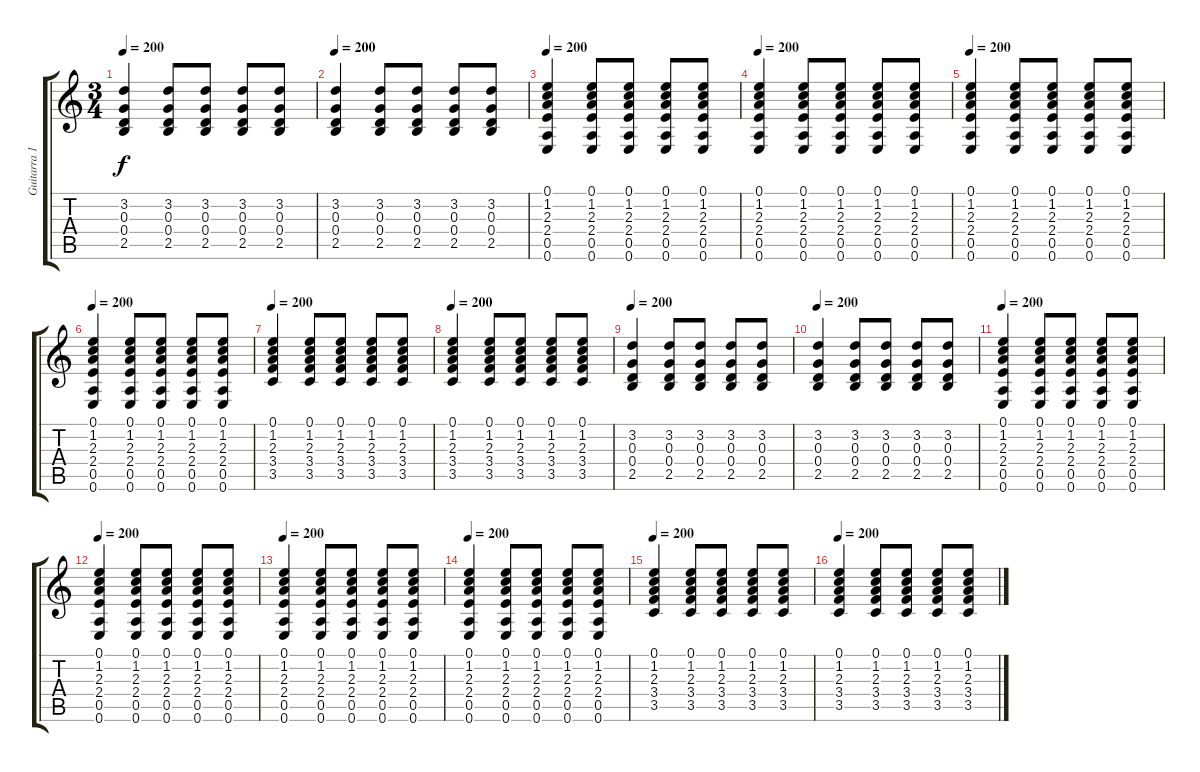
\track ("Guitarra 1" "Guitarra 1") {instrument acousticguitarsteel}
\staff {score tabs}
\tuning (E4 B3 G3 D3 A2 E2) {hide}
\ts (3 4)
\tempo 200
\clef g2
\ks c
(3.2 0.3 0.4 2.5).4{dy f} (3.2 0.3 0.4 2.5).8 (3.2 0.3 0.4 2.5).8 (3.2 0.3 0.4 2.5).8 (3.2 0.3 0.4 2.5).8 |
\tempo 200
(3.2 0.3 0.4 2.5).4 (3.2 0.3 0.4 2.5).8 (3.2 0.3 0.4 2.5).8 (3.2 0.3 0.4 2.5).8 (3.2 0.3 0.4 2.5).8 |
\tempo 200
(0.1 1.2 2.3 2.4 0.5 0.6).4 (0.1 1.2 2.3 2.4 0.5 0.6).8 (0.1 1.2 2.3 2.4 0.5 0.6).8 (0.1 1.2 2.3 2.4 0.5 0.6).8 (0.1 1.2 2.3 2.4 0.5 0.6).8 |
\tempo 200
(0.1 1.2 2.3 2.4 0.5 0.6).4 (0.1 1.2 2.3 2.4 0.5 0.6).8 (0.1 1.2 2.3 2.4 0.5 0.6).8 (0.1 1.2 2.3 2.4 0.5 0.6).8 (0.1 1.2 2.3 2.4 0.5 0.6).8 |
\tempo 200
(0.1 1.2 2.3 2.4 0.5 0.6).4 (0.1 1.2 2.3 2.4 0.5 0.6).8 (0.1 1.2 2.3 2.4 0.5 0.6).8 (0.1 1.2 2.3 2.4 0.5 0.6).8 (0.1 1.2 2.3 2.4 0.5 0.6).8 |
\tempo 200
(0.1 1.2 2.3 2.4 0.5 0.6).4 (0.1 1.2 2.3 2.4 0.5 0.6).8 (0.1 1.2 2.3 2.4 0.5 0.6).8 (0.1 1.2 2.3 2.4 0.5 0.6).8 (0.1 1.2 2.3 2.4 0.5 0.6).8 |
\tempo 200
(0.1 1.2 2.3 3.4 3.5).4 (0.1 1.2 2.3 3.4 3.5).8 (0.1 1.2 2.3 3.4 3.5).8 (0.1 1.2 2.3 3.4 3.5).8 (0.1 1.2 2.3 3.4 3.5).8 |
\tempo 200
(0.1 1.2 2.3 3.4 3.5).4 (0.1 1.2 2.3 3.4 3.5).8 (0.1 1.2 2.3 3.4 3.5).8 (0.1 1.2 2.3 3.4 3.5).8 (0.1 1.2 2.3 3.4 3.5).8 |
\tempo 200
(3.2 0.3 0.4 2.5).4 (3.2 0.3 0.4 2.5).8 (3.2 0.3 0.4 2.5).8 (3.2 0.3 0.4 2.5).8 (3.2 0.3 0.4 2.5).8 |
\tempo 200
(3.2 0.3 0.4 2.5).4 (3.2 0.3 0.4 2.5).8 (3.2 0.3 0.4 2.5).8 (3.2 0.3 0.4 2.5).8 (3.2 0.3 0.4 2.5).8 |
\tempo 200
(0.1 1.2 2.3 2.4 0.5 0.6).4 (0.1 1.2 2.3 2.4 0.5 0.6).8 (0.1 1.2 2.3 2.4 0.5 0.6).8 (0.1 1.2 2.3 2.4 0.5 0.6).8 (0.1 1.2 2.3 2.4 0.5 0.6).8 |
\tempo 200
(0.1 1.2 2.3 2.4 0.5 0.6).4 (0.1 1.2 2.3 2.4 0.5 0.6).8 (0.1 1.2 2.3 2.4 0.5 0.6).8 (0.1 1.2 2.3 2.4 0.5 0.6).8 (0.1 1.2 2.3 2.4 0.5 0.6).8 |
\tempo 200
(0.1 1.2 2.3 2.4 0.5 0.6).4 (0.1 1.2 2.3 2.4 0.5 0.6).8 (0.1 1.2 2.3 2.4 0.5 0.6).8 (0.1 1.2 2.3 2.4 0.5 0.6).8 (0.1 1.2 2.3 2.4 0.5 0.6).8 |
\tempo 200
(0.1 1.2 2.3 2.4 0.5 0.6).4 (0.1 1.2 2.3 2.4 0.5 0.6).8 (0.1 1.2 2.3 2.4 0.5 0.6).8 (0.1 1.2 2.3 2.4 0.5 0.6).8 (0.1 1.2 2.3 2.4 0.5 0.6).8 |
\tempo 200
(0.1 1.2 2.3 3.4 3.5).4 (0.1 1.2 2.3 3.4 3.5).8 (0.1 1.2 2.3 3.4 3.5).8 (0.1 1.2 2.3 3.4 3.5).8 (0.1 1.2 2.3 3.4 3.5).8 |
\tempo 200
(0.1 1.2 2.3 3.4 3.5).4 (0.1 1.2 2.3 3.4 3.5).8 (0.1 1.2 2.3 3.4 3.5).8 (0.1 1.2 2.3 3.4 3.5).8 (0.1 1.2 2.3 3.4 3.5).8
